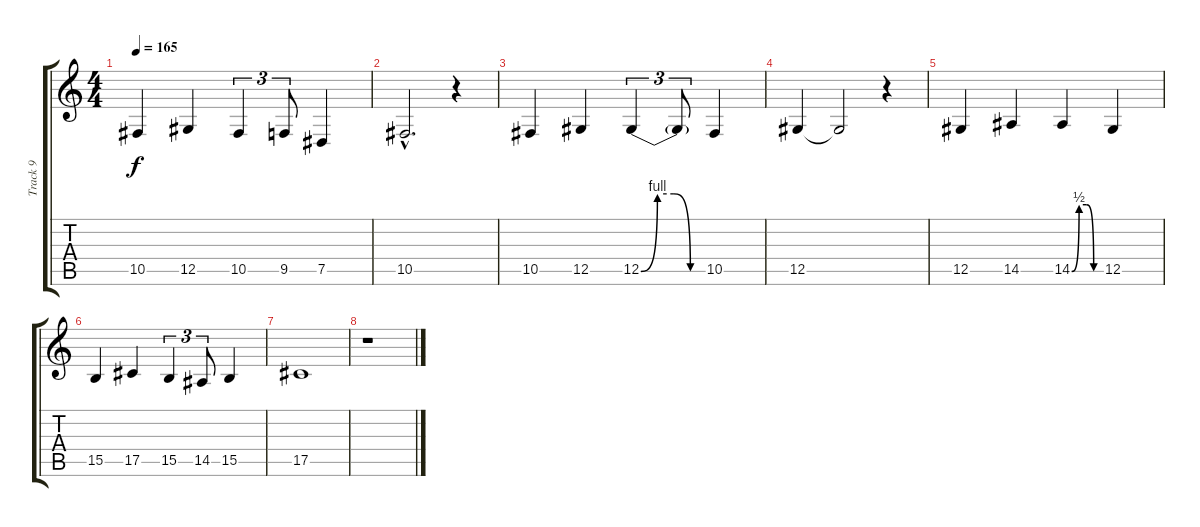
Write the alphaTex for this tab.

\track ("Track 9" "Track 9") {instrument lead2sawtooth}
\staff {score tabs}
\tuning (Eb4 Bb3 Gb3 Db3 Ab2 Eb2) {hide}
\ts (4 4)
\tempo 165
\clef g2
\ks c
10.5.4{dy f} 12.5.4 10.5.4{tu (3 2)} 9.5.8{tu (3 2)} 7.5.4 |
10.5{hac}.2{d} r.4 |
10.5.4 12.5.4 12.5{be (custom 0 0 15 4 30 4 45 0 60 0)}.4{tu (3 2)} 12.5{t}.8{tu (3 2)} 10.5.4 |
12.5.4 12.5{t}.2 r.4 |
12.5.4 14.5.4 14.5{be (custom 0 0 15 2 30 2 45 0 60 0)}.4 12.5.4 |
15.5.4 17.5.4 15.5.4{tu (3 2)} 14.5.8{tu (3 2)} 15.5.4 |
17.5.1 |
r.1
